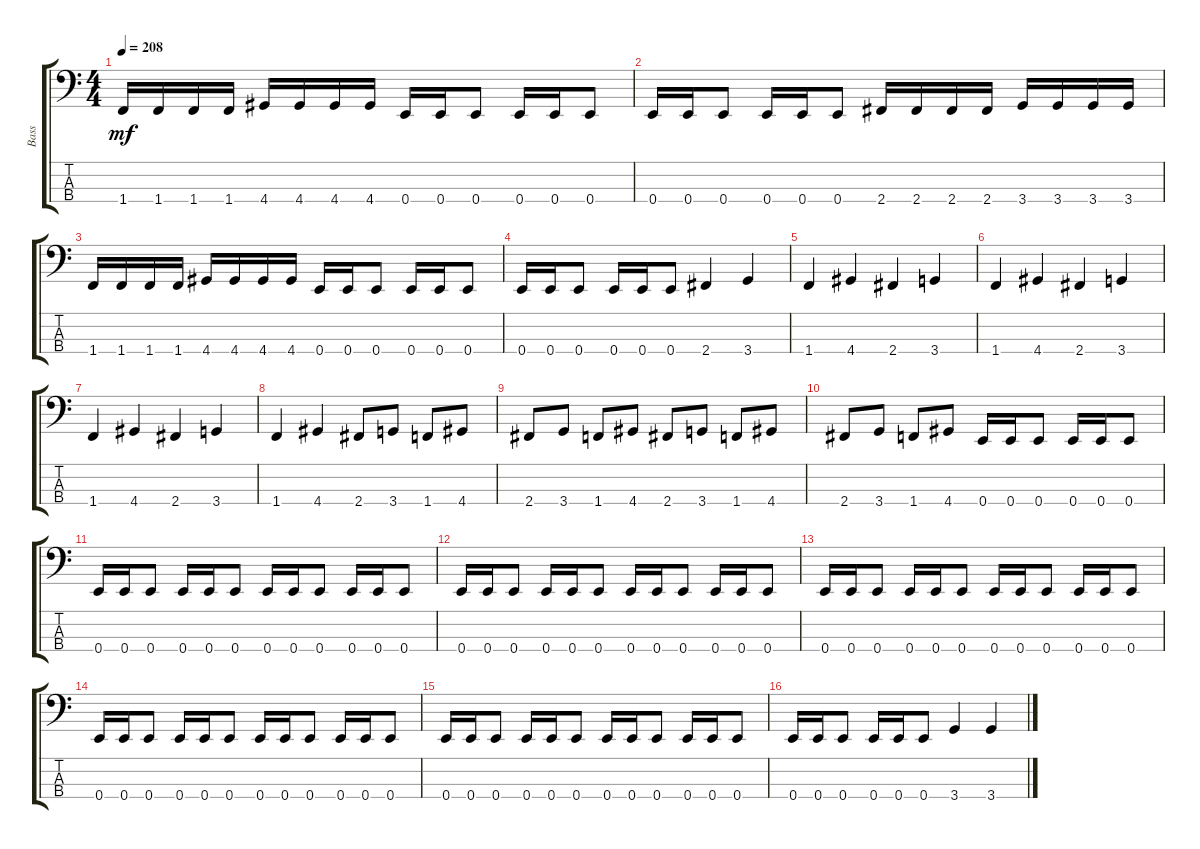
\track ("Bass" "Bass") {instrument electricbassfinger}
\staff {score tabs}
\tuning (G2 D2 A1 E1) {hide}
\ts (4 4)
\tempo 208
\clef f4
\ks c
1.4.16{dy mf} 1.4.16 1.4.16 1.4.16 4.4.16 4.4.16 4.4.16 4.4.16 0.4.16 0.4.16 0.4.8 0.4.16 0.4.16 0.4.8 |
0.4.16 0.4.16 0.4.8 0.4.16 0.4.16 0.4.8 2.4.16 2.4.16 2.4.16 2.4.16 3.4.16 3.4.16 3.4.16 3.4.16 |
1.4.16 1.4.16 1.4.16 1.4.16 4.4.16 4.4.16 4.4.16 4.4.16 0.4.16 0.4.16 0.4.8 0.4.16 0.4.16 0.4.8 |
0.4.16 0.4.16 0.4.8 0.4.16 0.4.16 0.4.8 2.4.4 3.4.4 |
1.4.4 4.4.4 2.4.4 3.4.4 |
1.4.4 4.4.4 2.4.4 3.4.4 |
1.4.4 4.4.4 2.4.4 3.4.4 |
1.4.4 4.4.4 2.4.8 3.4.8 1.4.8 4.4.8 |
2.4.8 3.4.8 1.4.8 4.4.8 2.4.8 3.4.8 1.4.8 4.4.8 |
2.4.8 3.4.8 1.4.8 4.4.8 0.4.16 0.4.16 0.4.8 0.4.16 0.4.16 0.4.8 |
0.4.16 0.4.16 0.4.8 0.4.16 0.4.16 0.4.8 0.4.16 0.4.16 0.4.8 0.4.16 0.4.16 0.4.8 |
0.4.16 0.4.16 0.4.8 0.4.16 0.4.16 0.4.8 0.4.16 0.4.16 0.4.8 0.4.16 0.4.16 0.4.8 |
0.4.16 0.4.16 0.4.8 0.4.16 0.4.16 0.4.8 0.4.16 0.4.16 0.4.8 0.4.16 0.4.16 0.4.8 |
0.4.16 0.4.16 0.4.8 0.4.16 0.4.16 0.4.8 0.4.16 0.4.16 0.4.8 0.4.16 0.4.16 0.4.8 |
0.4.16 0.4.16 0.4.8 0.4.16 0.4.16 0.4.8 0.4.16 0.4.16 0.4.8 0.4.16 0.4.16 0.4.8 |
0.4.16 0.4.16 0.4.8 0.4.16 0.4.16 0.4.8 3.4.4 3.4.4
